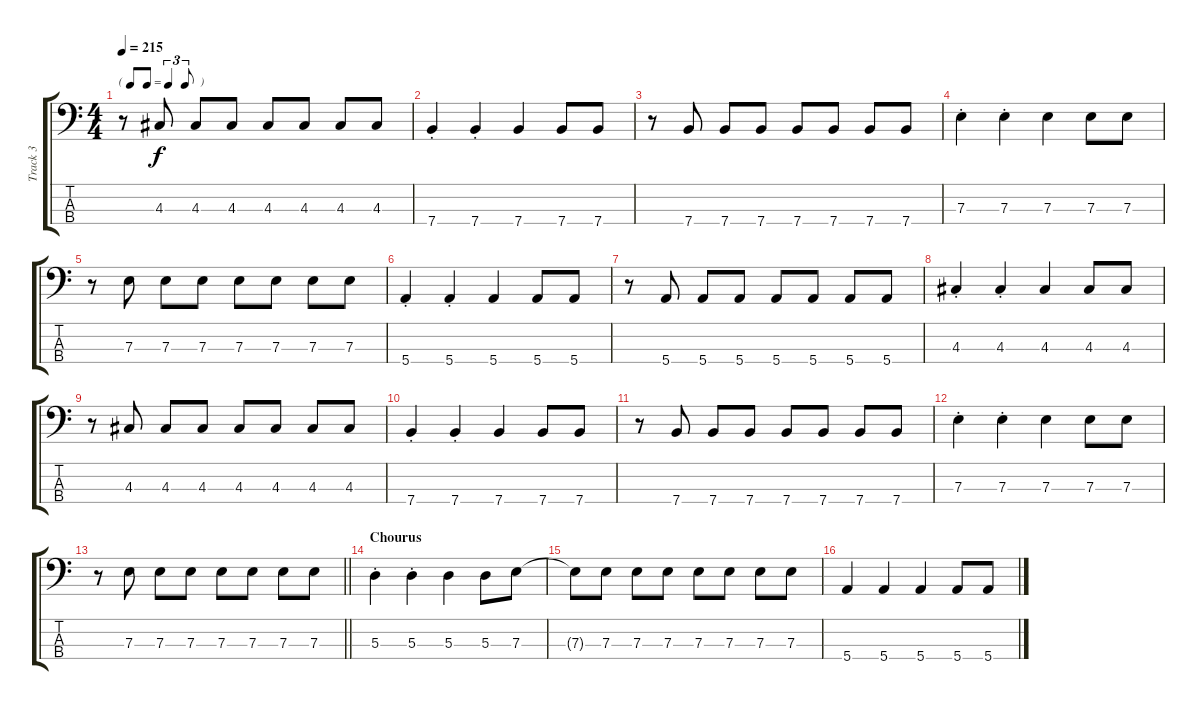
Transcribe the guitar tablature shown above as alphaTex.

\track ("Track 3" "Track 3") {instrument electricbasspick}
\staff {score tabs}
\tuning (G2 D2 A1 E1) {hide}
\ts (4 4)
\tf triplet8th
\tempo 215
\clef f4
\ks c
r.8{dy f} 4.3.8 4.3.8 4.3.8 4.3.8 4.3.8 4.3.8 4.3.8 |
7.4{st}.4 7.4{st}.4 7.4.4 7.4.8 7.4.8 |
r.8 7.4.8 7.4.8 7.4.8 7.4.8 7.4.8 7.4.8 7.4.8 |
7.3{st}.4 7.3{st}.4 7.3.4 7.3.8 7.3.8 |
r.8 7.3.8 7.3.8 7.3.8 7.3.8 7.3.8 7.3.8 7.3.8 |
5.4{st}.4 5.4{st}.4 5.4.4 5.4.8 5.4.8 |
r.8 5.4.8 5.4.8 5.4.8 5.4.8 5.4.8 5.4.8 5.4.8 |
4.3{st}.4 4.3{st}.4 4.3.4 4.3.8 4.3.8 |
r.8 4.3.8 4.3.8 4.3.8 4.3.8 4.3.8 4.3.8 4.3.8 |
7.4{st}.4 7.4{st}.4 7.4.4 7.4.8 7.4.8 |
r.8 7.4.8 7.4.8 7.4.8 7.4.8 7.4.8 7.4.8 7.4.8 |
7.3{st}.4 7.3{st}.4 7.3.4 7.3.8 7.3.8 |
\barLineRight lightlight
r.8 7.3.8 7.3.8 7.3.8 7.3.8 7.3.8 7.3.8 7.3.8 |
\section ("" "Chourus")
5.3{st}.4 5.3{st}.4 5.3.4 5.3.8 7.3.8 |
7.3{t}.8 7.3.8 7.3.8 7.3.8 7.3.8 7.3.8 7.3.8 7.3.8 |
5.4.4 5.4.4 5.4.4 5.4.8 5.4.8
